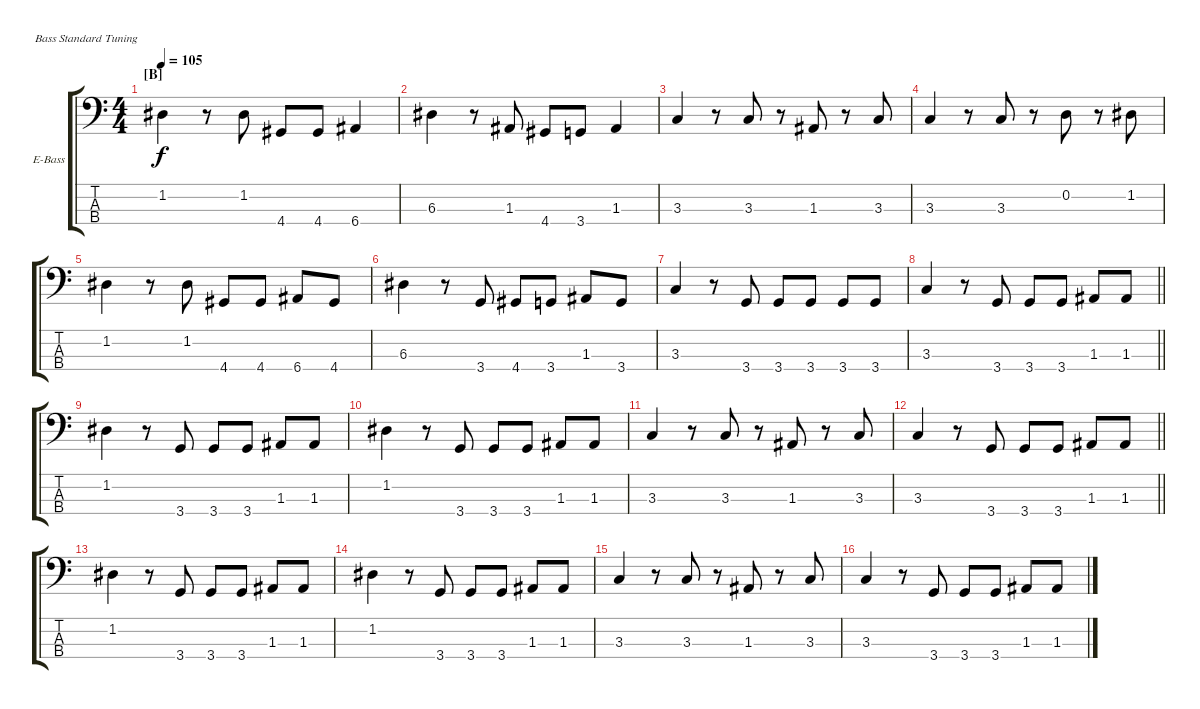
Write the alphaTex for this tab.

\bracketExtendMode groupsimilarinstruments
\firstSystemTrackNameOrientation horizontal
\otherSystemsTrackNameOrientation horizontal
\track ("Electric Bass" "E-Bass") {instrument electricbassfinger}
\staff {score tabs}
\tuning (G2 D2 A1 E1)
\ts (4 4)
\section ("B" "")
\tempo 105
\clef f4
\ks c
1.2.4{dy f} r.8 1.2.8 4.4.8 4.4.8 6.4.4 |
6.3.4 r.8 1.3.8 4.4.8 3.4.8 1.3.4 |
3.3.4 r.8 3.3.8 r.8 1.3.8 r.8 3.3.8 |
3.3.4 r.8 3.3.8 r.8 0.2.8 r.8 1.2.8 |
1.2.4 r.8 1.2.8 4.4.8 4.4.8 6.4.8 4.4.8 |
6.3.4 r.8 3.4.8 4.4.8 3.4.8 1.3.8 3.4.8 |
3.3.4 r.8 3.4.8 3.4.8 3.4.8 3.4.8 3.4.8 |
\barLineRight lightlight
3.3.4 r.8 3.4.8 3.4.8 3.4.8 1.3.8 1.3.8 |
1.2.4 r.8 3.4.8 3.4.8 3.4.8 1.3.8 1.3.8 |
1.2.4 r.8 3.4.8 3.4.8 3.4.8 1.3.8 1.3.8 |
3.3.4 r.8 3.3.8 r.8 1.3.8 r.8 3.3.8 |
\barLineRight lightlight
3.3.4 r.8 3.4.8 3.4.8 3.4.8 1.3.8 1.3.8 |
1.2.4 r.8 3.4.8 3.4.8 3.4.8 1.3.8 1.3.8 |
1.2.4 r.8 3.4.8 3.4.8 3.4.8 1.3.8 1.3.8 |
3.3.4 r.8 3.3.8 r.8 1.3.8 r.8 3.3.8 |
3.3.4 r.8 3.4.8 3.4.8 3.4.8 1.3.8 1.3.8
